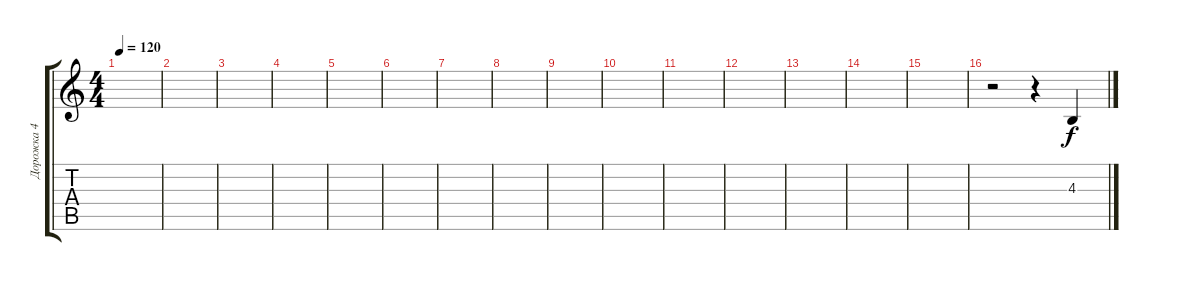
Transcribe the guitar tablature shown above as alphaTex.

\track ("Дорожка 4" "Дорожка 4") {instrument trombone}
\staff {score tabs}
\tuning (E4 B3 G3 D3 A2 E2) {hide}
\ts (4 4)
\tempo 120
\clef g2
\ks c
|
|
|
|
|
|
|
|
|
|
|
|
|
|
|
r.2 r.4 4.3.4
